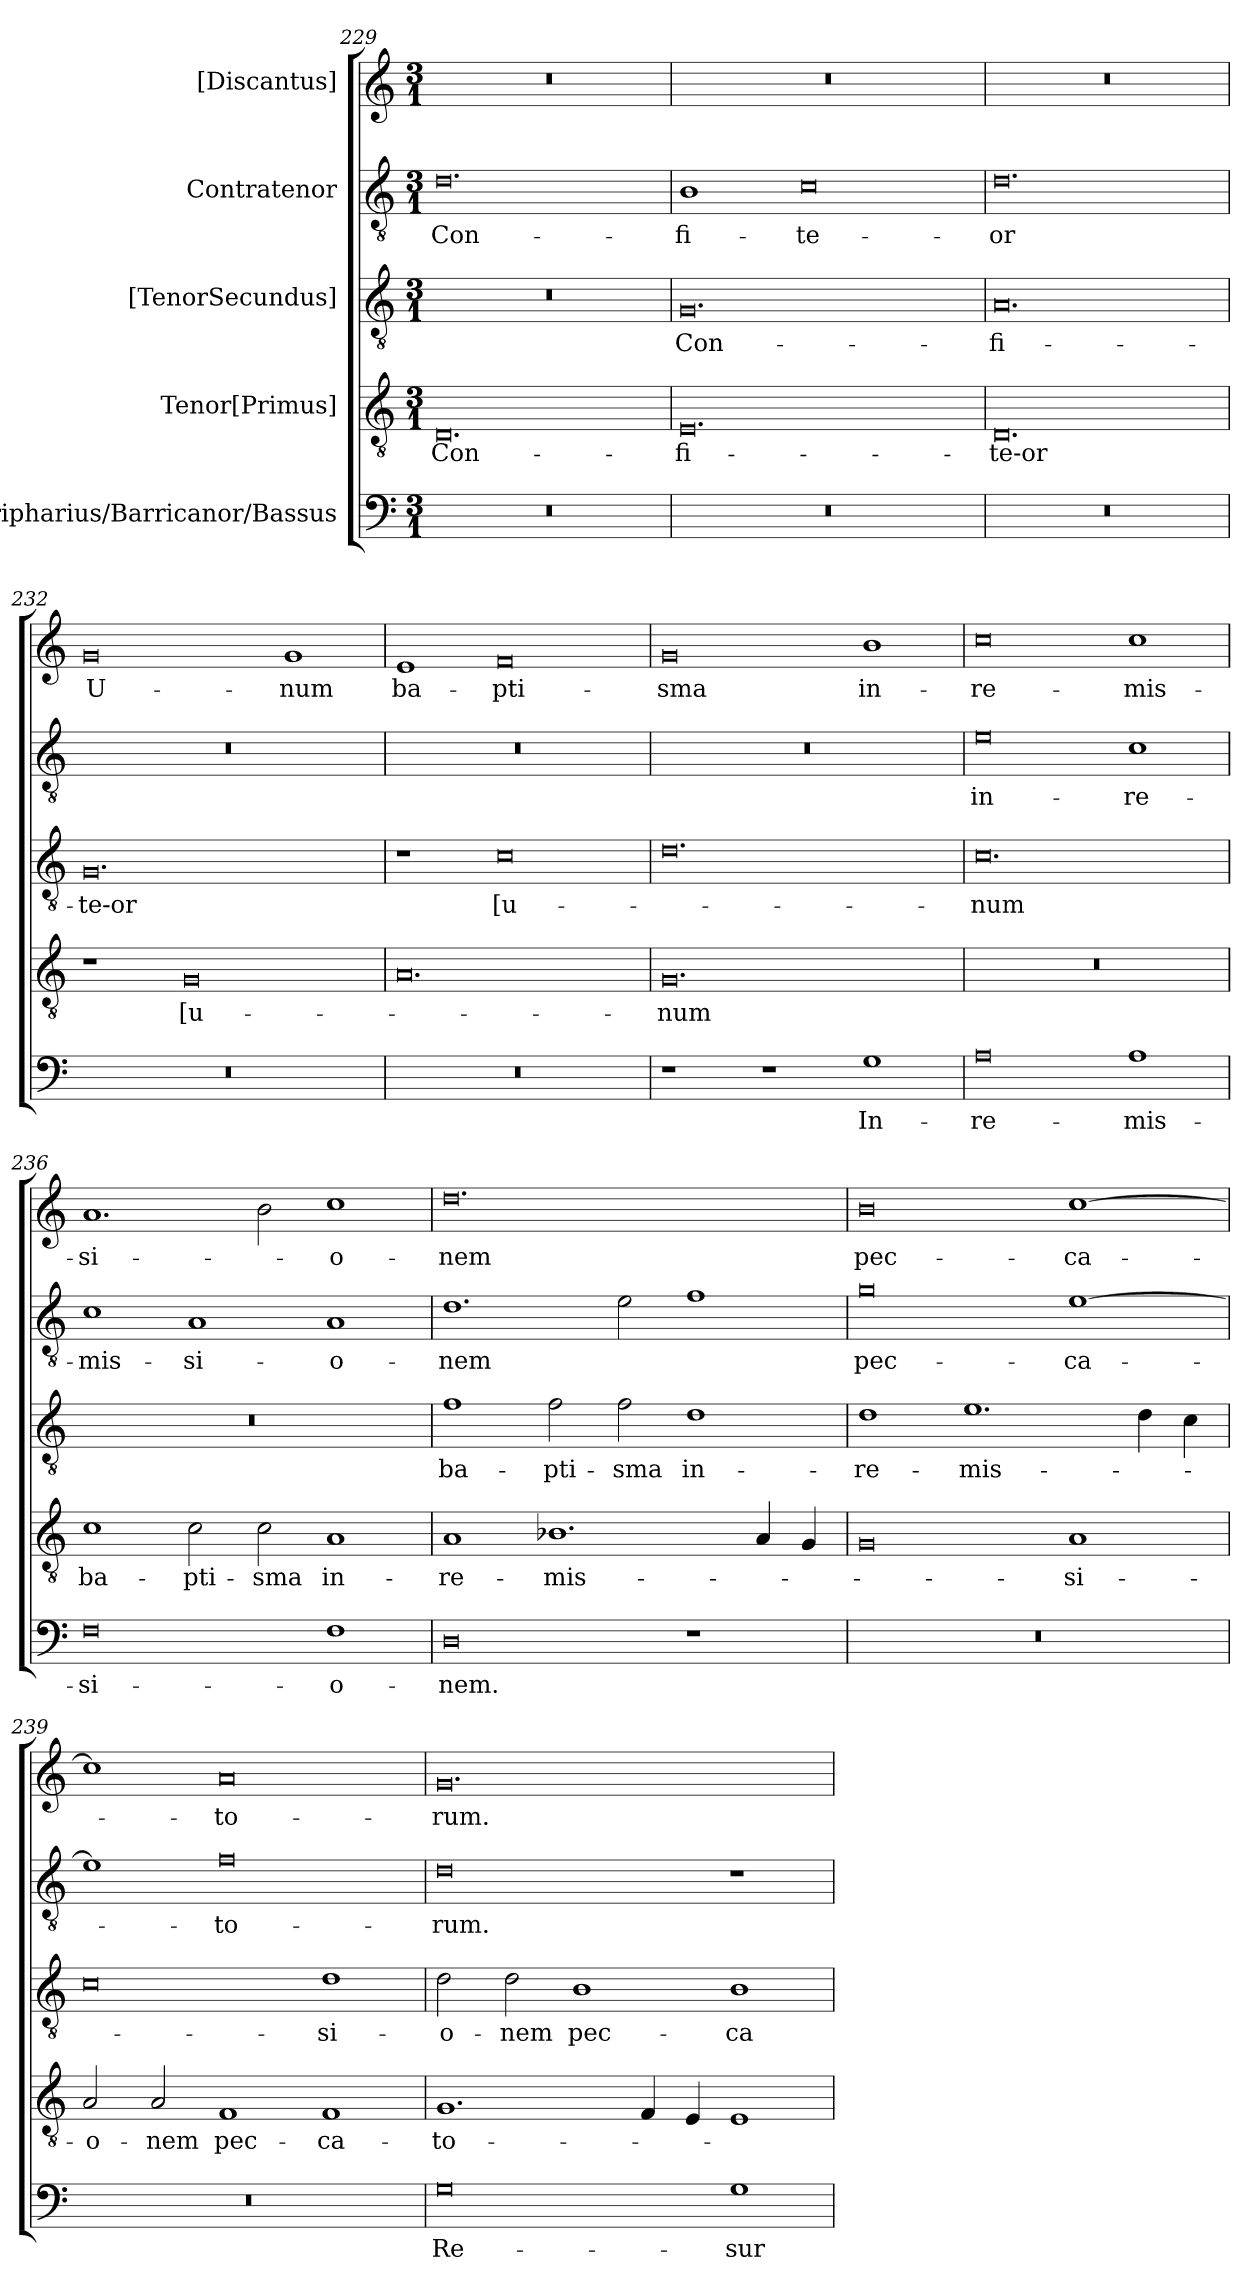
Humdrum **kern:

**kern	**text	**kern	**text	**kern	**text	**kern	**text	**kern	**text
*part5	*part5	*part4	*part4	*part3	*part3	*part2	*part2	*part1	*part1
*staff5	*staff5	*staff4	*staff4	*staff3	*staff3	*staff2	*staff2	*staff1	*staff1
*I"Barripharius/Barricanor/Bassus	*	*I"Tenor[Primus]	*	*I"[TenorSecundus]	*	*I"Contratenor	*	*I"[Discantus]	*
*clefF4	*	*clefGv2	*	*clefGv2	*	*clefGv2	*	*clefG2	*
*k[]	*	*k[]	*	*k[]	*	*k[]	*	*k[]	*
*M3/1	*	*M3/1	*	*M3/1	*	*M3/1	*	*M3/1	*
=229	=229	=229	=229	=229	=229	=229	=229	=229	=229
!LO:N:vis=0	!	!	!	!LO:N:vis=0	!	!	!	!LO:N:vis=0	!
0.r	.	0.D/	Con-	0.r	.	0.d\	Con-	0.r	.
=230	=230	=230	=230	=230	=230	=230	=230	=230	=230
!LO:N:vis=0	!	!	!	!	!	!	!	!LO:N:vis=0	!
0.r	.	0.E/	-fi-	0.G/	Con-	1B\	-fi-	0.r	.
.	.	.	.	.	.	0c\	-te-	.	.
=231	=231	=231	=231	=231	=231	=231	=231	=231	=231
!LO:N:vis=0	!	!	!	!	!	!	!	!LO:N:vis=0	!
0.r	.	0.D/	-te-or	0.A/	-fi-	0.d\	-or	0.r	.
=232	=232	=232	=232	=232	=232	=232	=232	=232	=232
!LO:N:vis=0	!	!	!	!	!	!LO:N:vis=0	!	!	!
0.r	.	1r	.	0.G/	-te-or	0.r	.	0g/	U-
.	.	0G/	[u-	.	.	.	.	.	.
.	.	.	.	.	.	.	.	1g/	-num
=233	=233	=233	=233	=233	=233	=233	=233	=233	=233
!LO:N:vis=0	!	!	!	!	!	!LO:N:vis=0	!	!	!
0.r	.	0.A/	.	1r	.	0.r	.	1e/	ba-
.	.	.	.	0c\	[u-	.	.	0f/	-pti-
=234	=234	=234	=234	=234	=234	=234	=234	=234	=234
!	!	!	!	!	!	!LO:N:vis=0	!	!	!
1r	.	0.G/	-num	0.d\	.	0.r	.	0g/	-sma
1r	.	.	.	.	.	.	.	.	.
1G\	In-	.	.	.	.	.	.	1b\	in-
=235	=235	=235	=235	=235	=235	=235	=235	=235	=235
!	!	!LO:N:vis=0	!	!	!	!	!	!	!
0A\	re-	0.r	.	0.c\	-num	0e\	in-	0cc\	re-
1A\	-mis-	.	.	.	.	1c\	re-	1cc\	-mis-
=236	=236	=236	=236	=236	=236	=236	=236	=236	=236
!	!	!	!	!LO:N:vis=0	!	!	!	!	!
0F\	-si-	1c\	ba-	0.r	.	1c\	-mis-	1.a/	-si-
.	.	2c\	-pti-	.	.	1A/	-si-	.	.
.	.	2c\	-sma	.	.	.	.	2b\	.
1F\	-o-	1A/	in-	.	.	1A/	-o-	1cc\	-o-
=237	=237	=237	=237	=237	=237	=237	=237	=237	=237
0D\	-nem.	1A/	re-	1f\	ba-	1.d\	-nem	0.dd\	-nem
.	.	1.B-X\	-mis-	2f\	-pti-	.	.	.	.
.	.	.	.	2f\	-sma	2e\	.	.	.
1r	.	.	.	1d\	in-	1f\	.	.	.
.	.	4A/	.	.	.	.	.	.	.
.	.	4G/	.	.	.	.	.	.	.
=238	=238	=238	=238	=238	=238	=238	=238	=238	=238
!LO:N:vis=0	!	!	!	!	!	!	!	!	!
0.r	.	0G/	.	1d\	re-	0g\	pec-	0b\	pec-
.	.	.	.	1.e\	-mis-	.	.	.	.
.	.	1A/	-si-	.	.	[1e\	-ca-	[1cc\	-ca-
.	.	.	.	4d\	.	.	.	.	.
.	.	.	.	4c\	.	.	.	.	.
=239	=239	=239	=239	=239	=239	=239	=239	=239	=239
!LO:N:vis=0	!	!	!	!	!	!	!	!	!
0.r	.	2A/	-o-	0c\	.	1e\]	.	1cc\]	.
.	.	2A/	-nem	.	.	.	.	.	.
.	.	1F/	pec-	.	.	0f\	-to-	0a/	-to-
.	.	1F/	-ca-	1d\	-si-	.	.	.	.
=240	=240	=240	=240	=240	=240	=240	=240	=240	=240
0G\	Re-	1.G/	-to-	2d\	-o-	0d\	-rum.	0.g/	-rum.
.	.	.	.	2d\	-nem	.	.	.	.
.	.	.	.	1B\	pec-	.	.	.	.
.	.	4F/	.	.	.	.	.	.	.
.	.	4E/	.	.	.	.	.	.	.
1G\	-sur-	1E/	.	1B\	-ca-	1r	.	.	.
=	=	=	=	=	=	=	=	=	=
*-	*-	*-	*-	*-	*-	*-	*-	*-	*-
